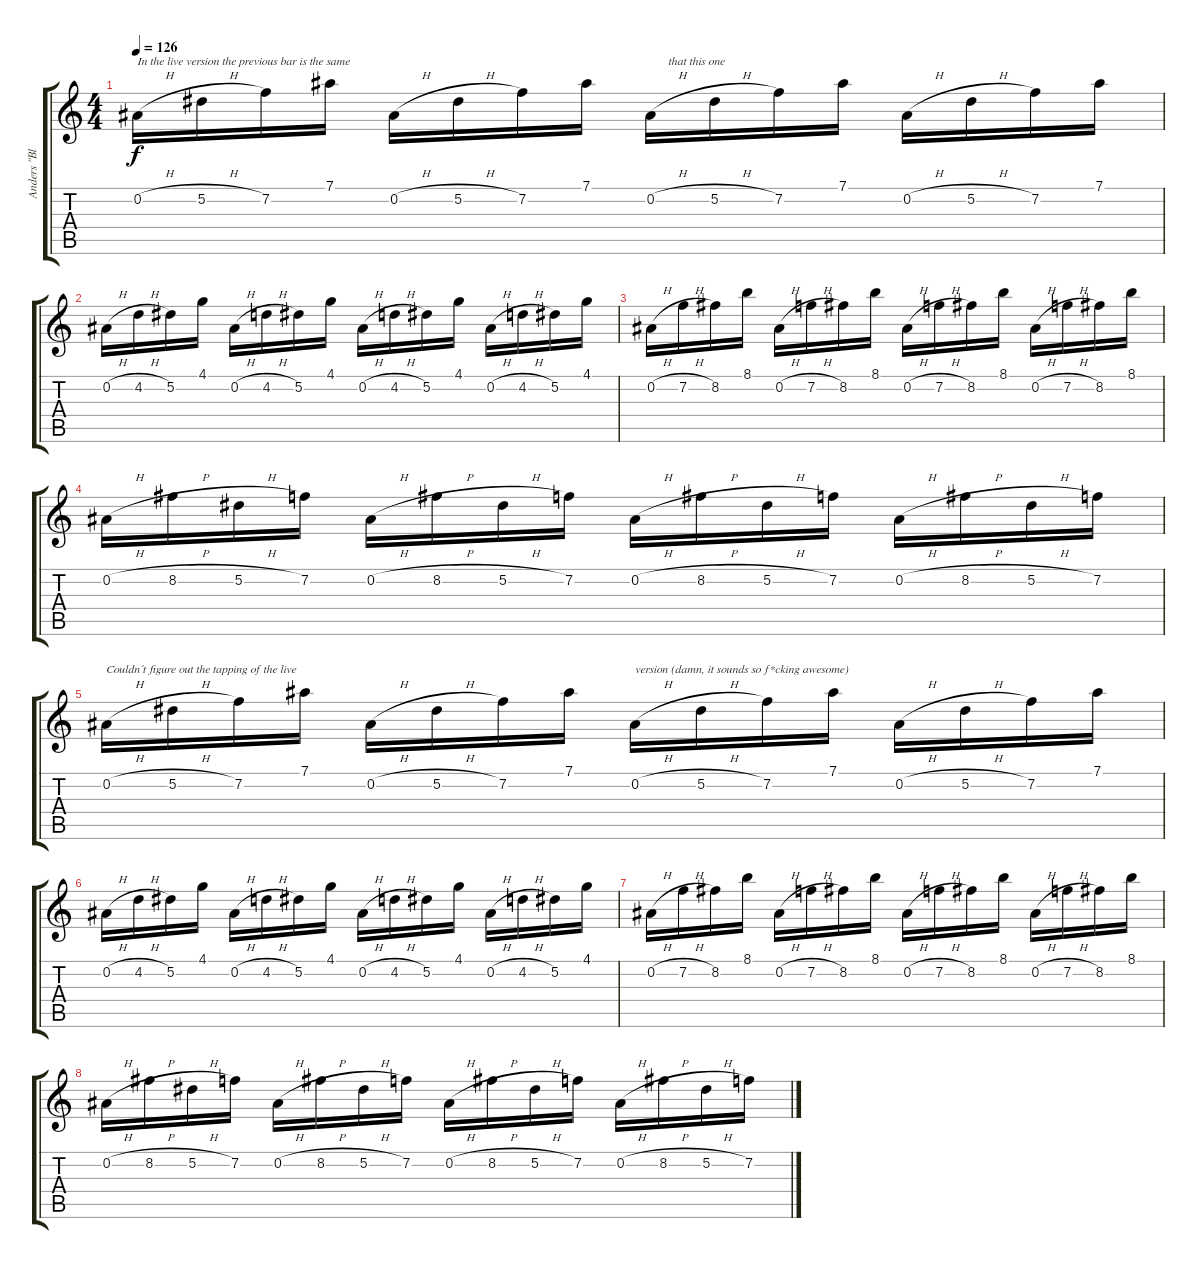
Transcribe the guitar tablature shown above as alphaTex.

\track ("Anders \"Blakkheim\" Nyström" "Anders \"Bl") {instrument distortionguitar}
\staff {score tabs}
\tuning (Eb4 Bb3 Gb3 Db3 Ab2 Eb2) {hide}
\ts (4 4)
\tempo 126
\clef g2
\ks c
0.2{h}.16{txt "In the live version the previous bar is the same " dy f} 5.2{h}.16 7.2.16 7.1.16 0.2{h}.16 5.2{h}.16 7.2.16 7.1.16 0.2{h}.16{txt "      that this one"} 5.2{h}.16 7.2.16 7.1.16 0.2{h}.16 5.2{h}.16 7.2.16 7.1.16 |
0.2{h}.16 4.2{h}.16 5.2.16 4.1.16 0.2{h}.16 4.2{h}.16 5.2.16 4.1.16 0.2{h}.16 4.2{h}.16 5.2.16 4.1.16 0.2{h}.16 4.2{h}.16 5.2.16 4.1.16 |
0.2{h}.16 7.2{h}.16 8.2.16 8.1.16 0.2{h}.16 7.2{h}.16 8.2.16 8.1.16 0.2{h}.16 7.2{h}.16 8.2.16 8.1.16 0.2{h}.16 7.2{h}.16 8.2.16 8.1.16 |
0.2{h}.16 8.2{h}.16 5.2{h}.16 7.2.16 0.2{h}.16 8.2{h}.16 5.2{h}.16 7.2.16 0.2{h}.16 8.2{h}.16 5.2{h}.16 7.2.16 0.2{h}.16 8.2{h}.16 5.2{h}.16 7.2.16 |
0.2{h}.16{txt "Couldn´t figure out the tapping of the live "} 5.2{h}.16 7.2.16 7.1.16 0.2{h}.16 5.2{h}.16 7.2.16 7.1.16 0.2{h}.16{txt "version (damn, it sounds so f*cking awesome)"} 5.2{h}.16 7.2.16 7.1.16 0.2{h}.16 5.2{h}.16 7.2.16 7.1.16 |
0.2{h}.16 4.2{h}.16 5.2.16 4.1.16 0.2{h}.16 4.2{h}.16 5.2.16 4.1.16 0.2{h}.16 4.2{h}.16 5.2.16 4.1.16 0.2{h}.16 4.2{h}.16 5.2.16 4.1.16 |
0.2{h}.16 7.2{h}.16 8.2.16 8.1.16 0.2{h}.16 7.2{h}.16 8.2.16 8.1.16 0.2{h}.16 7.2{h}.16 8.2.16 8.1.16 0.2{h}.16 7.2{h}.16 8.2.16 8.1.16 |
0.2{h}.16 8.2{h}.16 5.2{h}.16 7.2.16 0.2{h}.16 8.2{h}.16 5.2{h}.16 7.2.16 0.2{h}.16 8.2{h}.16 5.2{h}.16 7.2.16 0.2{h}.16 8.2{h}.16 5.2{h}.16 7.2.16
